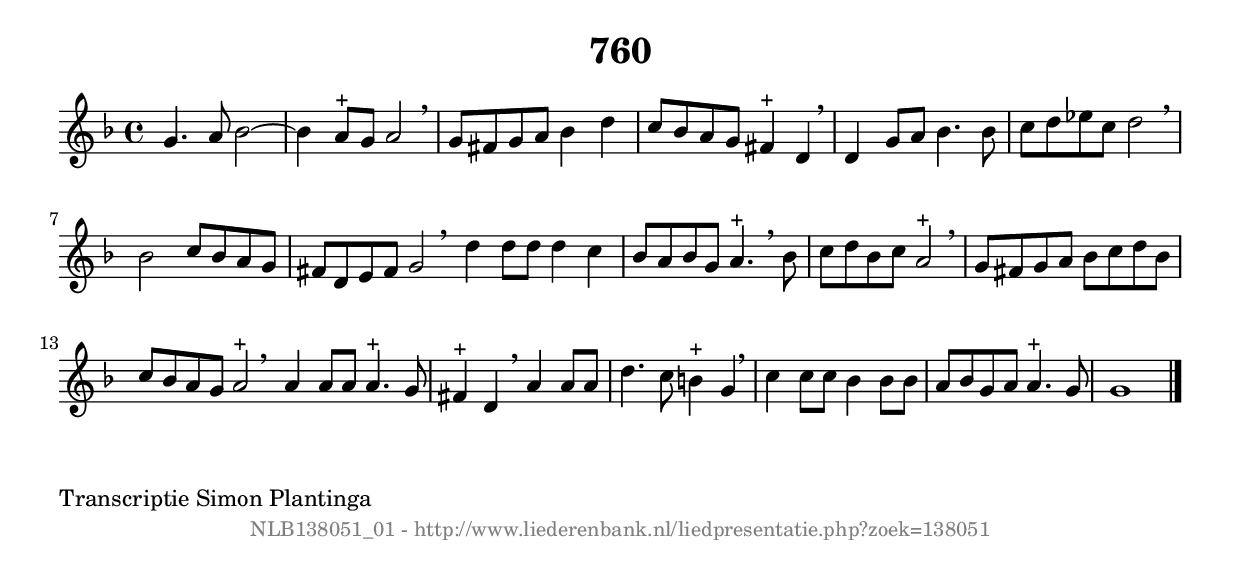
%
% produced by wce2krn 1.64 (7 June 2014)
%
\version"2.16"
#(append! paper-alist '(("long" . (cons (* 210 mm) (* 2000 mm)))))
#(set-default-paper-size "long")
sb = {\breathe}
mBreak = {\breathe }
bBreak = {\breathe }
x = {\once\override NoteHead #'style = #'cross }
gl=\glissando
itime={\override Staff.TimeSignature #'stencil = ##f }
ficta = {\once\set suggestAccidentals = ##t}
fine = {\once\override Score.RehearsalMark #'self-alignment-X = #1 \mark \markup {\italic{Fine}}}
dc = {\once\override Score.RehearsalMark #'self-alignment-X = #1 \mark \markup {\italic{D.C.}}}
dcf = {\once\override Score.RehearsalMark #'self-alignment-X = #1 \mark \markup {\italic{D.C. al Fine}}}
dcc = {\once\override Score.RehearsalMark #'self-alignment-X = #1 \mark \markup {\italic{D.C. al Coda}}}
ds = {\once\override Score.RehearsalMark #'self-alignment-X = #1 \mark \markup {\italic{D.S.}}}
dsf = {\once\override Score.RehearsalMark #'self-alignment-X = #1 \mark \markup {\italic{D.S. al Fine}}}
dsc = {\once\override Score.RehearsalMark #'self-alignment-X = #1 \mark \markup {\italic{D.S. al Coda}}}
pv = {\set Score.repeatCommands = #'((volta "1"))}
sv = {\set Score.repeatCommands = #'((volta "2"))}
tv = {\set Score.repeatCommands = #'((volta "3"))}
qv = {\set Score.repeatCommands = #'((volta "4"))}
xv = {\set Score.repeatCommands = #'((volta #f))}
\header{ tagline = ""
title = "760"
}
\score {{
\key g \dorian
\relative g'
{
\set melismaBusyProperties = #'()
\time 4/4
\tempo 4=120
\override Score.MetronomeMark #'transparent = ##t
\override Score.RehearsalMark #'break-visibility = #(vector #t #t #f)
g4. a8 bes2~ | bes4 a8^"+" g8 a2 \sb | g8 fis8 g8 a8 bes4 d4 | c8 bes8 a8 g8 fis4^"+" d4 | \mBreak \bar "|"
d4 g8 a8 bes4. bes8 | c8 d8 ees8 c8 d2 \sb | bes2 c8 bes8 a8 g8 | fis8 d8 e8 fis8 g2 \bar ":|:" \bBreak
d'4 d8 d8 d4 c4 | bes8 a8 bes8 g8 a4.^"+" \sb bes8 | c8 d8 bes8 c8 a2^"+" \sb | g8 fis8 g8 a8 bes8 c8 d8 bes8 | c8 bes8 a8 g8 a2^"+" \bar ":|:" \bBreak
a4 a8 a8 a4.^"+" g8 | fis4^"+" d4 \sb a'4 a8 a8 | d4. c8 b4^"+" g4 \sb | c4 c8 c8 bes4 bes8 bes8 | a8 bes8 g8 a8 a4.^"+" g8 | g1 \bar "|."
 }}
 \midi { }
 \layout {
            indent = 0.0\cm
}
}
\markup { \wordwrap-string #" 
Transcriptie Simon Plantinga
"}
\markup { \vspace #0 } \markup { \with-color #grey \fill-line { \center-column { \smaller "NLB138051_01 - http://www.liederenbank.nl/liedpresentatie.php?zoek=138051" } } }
